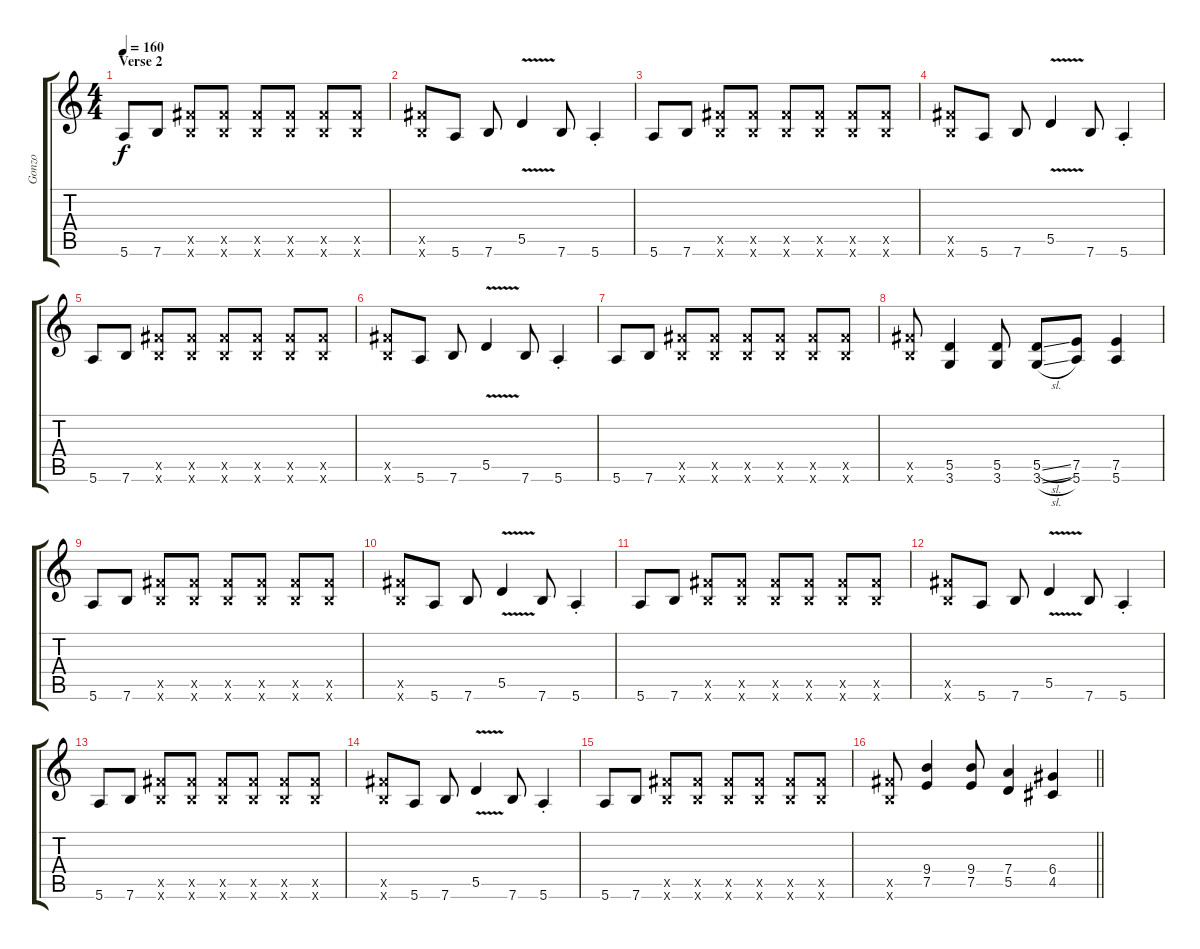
\track ("Gonzo" "Gonzo") {instrument distortionguitar}
\staff {score tabs}
\tuning (E4 B3 G3 D3 A2 E2) {hide}
\ts (4 4)
\section ("" "Verse 2")
\tempo 160
\clef g2
\ks c
5.6.8{dy f} 7.6.8 (9.5{x} 7.6{x}).8 (9.5{x} 7.6{x}).8 (9.5{x} 7.6{x}).8 (9.5{x} 7.6{x}).8 (9.5{x} 7.6{x}).8 (9.5{x} 7.6{x}).8 |
(9.5{x} 7.6{x}).8 5.6.8 7.6.8 5.5{v}.4 7.6.8 5.6{st}.4 |
5.6.8 7.6.8 (9.5{x} 7.6{x}).8 (9.5{x} 7.6{x}).8 (9.5{x} 7.6{x}).8 (9.5{x} 7.6{x}).8 (9.5{x} 7.6{x}).8 (9.5{x} 7.6{x}).8 |
(9.5{x} 7.6{x}).8 5.6.8 7.6.8 5.5{v}.4 7.6.8 5.6{st}.4 |
5.6.8 7.6.8 (9.5{x} 7.6{x}).8 (9.5{x} 7.6{x}).8 (9.5{x} 7.6{x}).8 (9.5{x} 7.6{x}).8 (9.5{x} 7.6{x}).8 (9.5{x} 7.6{x}).8 |
(9.5{x} 7.6{x}).8 5.6.8 7.6.8 5.5{v}.4 7.6.8 5.6{st}.4 |
5.6.8 7.6.8 (9.5{x} 7.6{x}).8 (9.5{x} 7.6{x}).8 (9.5{x} 7.6{x}).8 (9.5{x} 7.6{x}).8 (9.5{x} 7.6{x}).8 (9.5{x} 7.6{x}).8 |
(9.5{x} 7.6{x}).8 (5.5 3.6).4 (5.5 3.6).8 (5.5{sl} 3.6{sl}).8 (7.5 5.6).8 (7.5 5.6).4 |
5.6.8 7.6.8 (9.5{x} 7.6{x}).8 (9.5{x} 7.6{x}).8 (9.5{x} 7.6{x}).8 (9.5{x} 7.6{x}).8 (9.5{x} 7.6{x}).8 (9.5{x} 7.6{x}).8 |
(9.5{x} 7.6{x}).8 5.6.8 7.6.8 5.5{v}.4 7.6.8 5.6{st}.4 |
5.6.8 7.6.8 (9.5{x} 7.6{x}).8 (9.5{x} 7.6{x}).8 (9.5{x} 7.6{x}).8 (9.5{x} 7.6{x}).8 (9.5{x} 7.6{x}).8 (9.5{x} 7.6{x}).8 |
(9.5{x} 7.6{x}).8 5.6.8 7.6.8 5.5{v}.4 7.6.8 5.6{st}.4 |
5.6.8 7.6.8 (9.5{x} 7.6{x}).8 (9.5{x} 7.6{x}).8 (9.5{x} 7.6{x}).8 (9.5{x} 7.6{x}).8 (9.5{x} 7.6{x}).8 (9.5{x} 7.6{x}).8 |
(9.5{x} 7.6{x}).8 5.6.8 7.6.8 5.5{v}.4 7.6.8 5.6{st}.4 |
5.6.8 7.6.8 (9.5{x} 7.6{x}).8 (9.5{x} 7.6{x}).8 (9.5{x} 7.6{x}).8 (9.5{x} 7.6{x}).8 (9.5{x} 7.6{x}).8 (9.5{x} 7.6{x}).8 |
\barLineRight lightlight
(9.5{x} 7.6{x}).8 (9.4 7.5).4 (9.4 7.5).8 (7.4 5.5).4 (6.4 4.5).4
